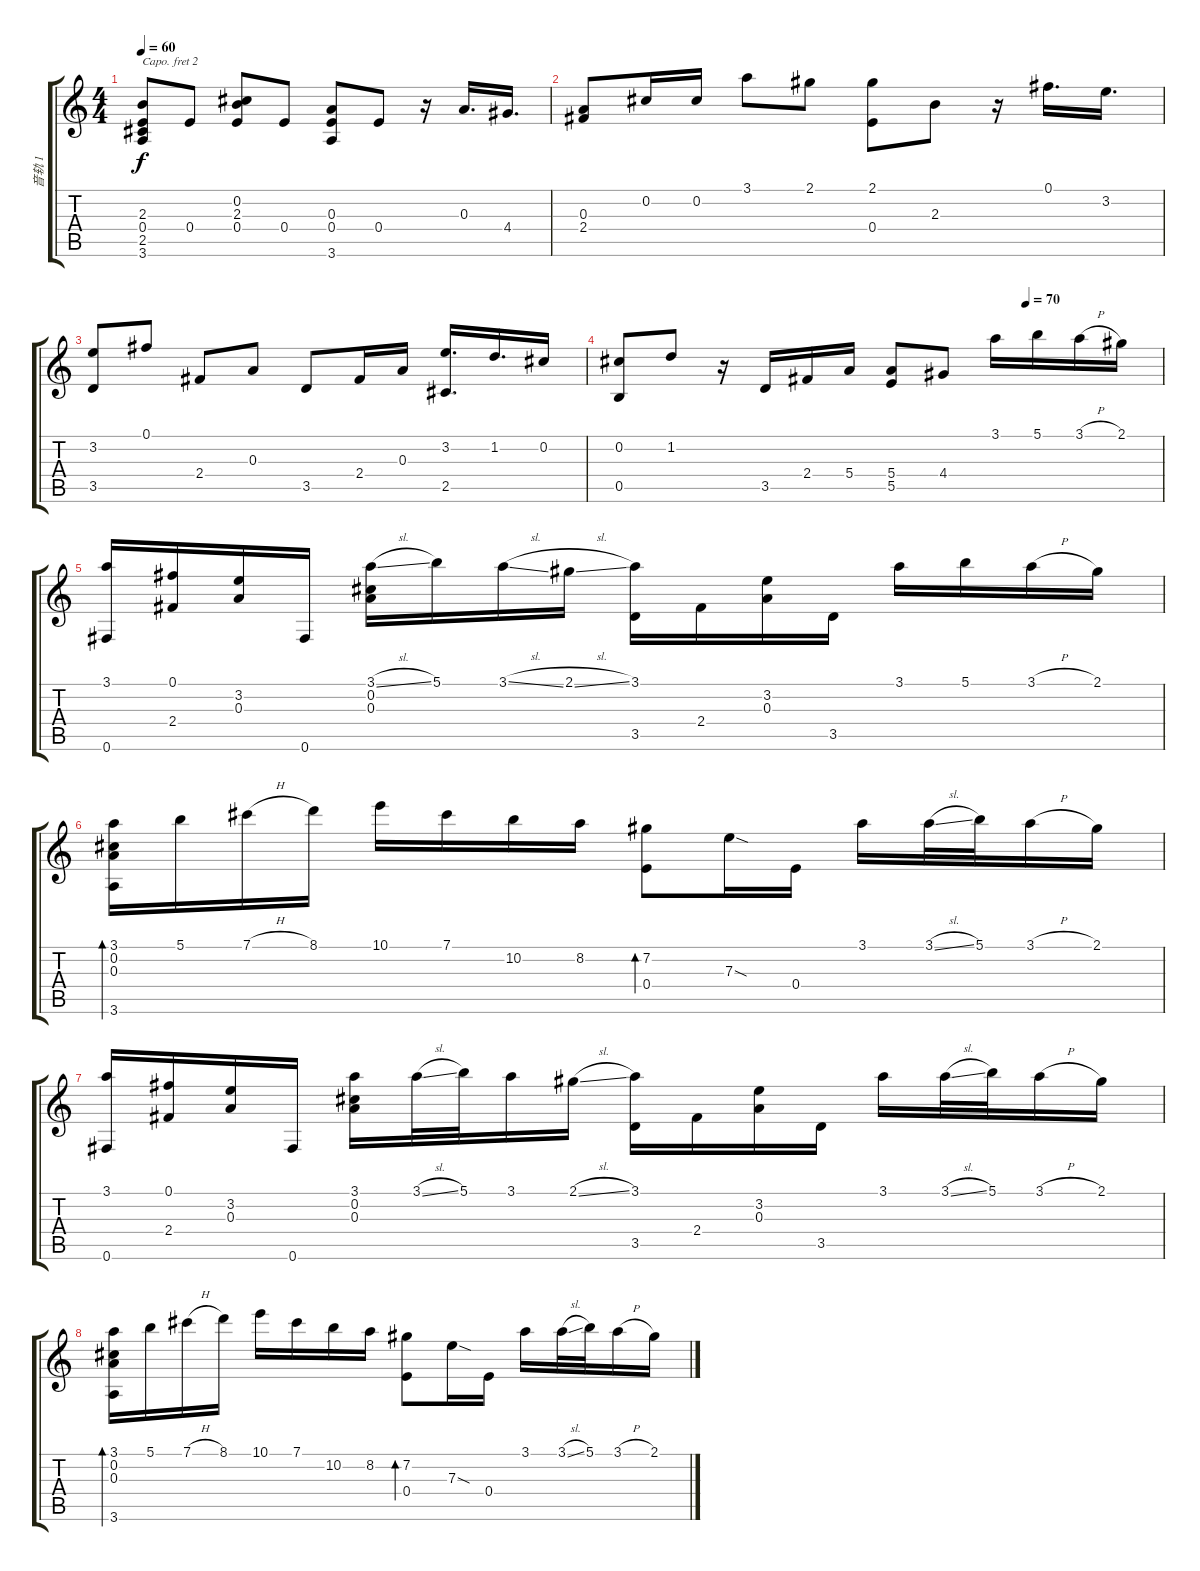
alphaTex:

\track ("音轨 1" "音轨 1") {instrument acousticguitarsteel}
\staff {score tabs}
\capo 2
\tuning (E4 B3 G3 D3 A2 E2) {hide}
\ts (4 4)
\tempo 60
\clef g2
\ks c
(2.3 0.4 2.5 3.6).8{dy f} 0.4.8 (0.2 2.3 0.4).8 0.4.8 (0.3 0.4 3.6).8 0.4.8 r.16 0.3.16{d} 4.4.16{d} |
(0.3 2.4).8 0.2.16 0.2.16 3.1.8 2.1.8 (2.1 0.4).8 2.3.8 r.16 0.1.16{d} 3.2.16{d} |
(3.2 3.5).8 0.1.8 2.4.8 0.3.8 3.5.8 2.4.16 0.3.16 (3.2 2.5).16{d} 1.2.16{d} 0.2.16 |
\tempo (70 0.75)
(0.2 0.5).8 1.2.8 r.16 3.5.16 2.4.16 5.4.16 (5.4 5.5).8 4.4.8 3.1.16 5.1.16 3.1{h}.16 2.1.16 |
(3.1 0.6).16 (0.1 2.4).16 (3.2 0.3).16 0.6.16 (3.1{sl} 0.2 0.3).16 5.1.16 3.1{sl}.16 2.1{sl}.16 (3.1 3.5).16 2.4.16 (3.2 0.3).16 3.5.16 3.1.16 5.1.16 3.1{h}.16 2.1.16 |
(3.1 0.2 0.3 3.6).16{bd 480} 5.1.16 7.1{h}.16 8.1.16 10.1.16 7.1.16 10.2.16 8.2.16 (7.2 0.4).8{bd 480} 7.3{sod}.16 0.4.16 3.1.16 3.1{sl}.32 5.1.32 3.1{h}.16 2.1.16 |
(3.1 0.6).16 (0.1 2.4).16 (3.2 0.3).16 0.6.16 (3.1 0.2 0.3).16 3.1{sl}.32 5.1.32 3.1.16 2.1{sl}.16 (3.1 3.5).16 2.4.16 (3.2 0.3).16 3.5.16 3.1.16 3.1{sl}.32 5.1.32 3.1{h}.16 2.1.16 |
(3.1 0.2 0.3 3.6).16{bd 480} 5.1.16 7.1{h}.16 8.1.16 10.1.16 7.1.16 10.2.16 8.2.16 (7.2 0.4).8{bd 480} 7.3{sod}.16 0.4.16 3.1.16 3.1{sl}.32 5.1.32 3.1{h}.16 2.1.16
